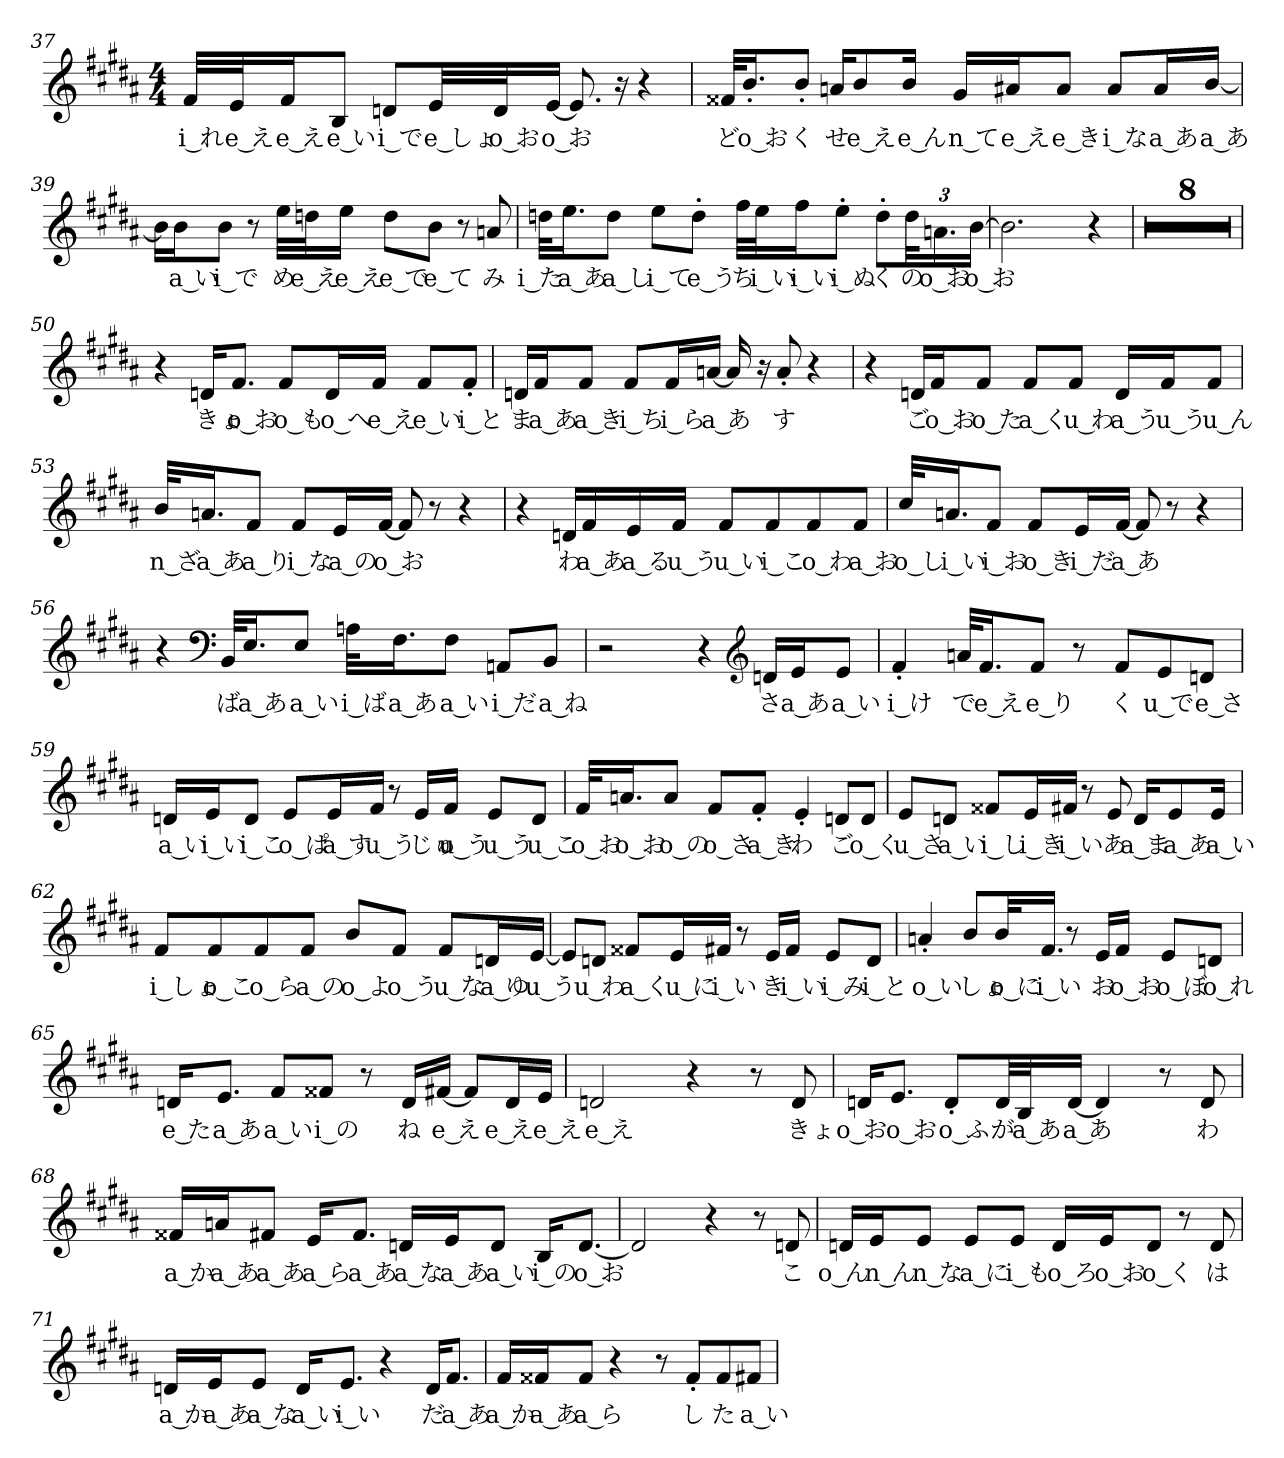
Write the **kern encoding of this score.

**kern	**text
*part1	*part1
*staff1	*staff1
*clefG2	*
*k[f#c#g#d#a#]	*
*M4/4	*
=37	=37
32f#LLL	i れ
32eJ	e え
16f#J	e え
8BJ	e い
8dnL	i で
32eLL	e しょ
32dJ	o お
[16eJJ	o お
8.e]	.
16r	.
4r	.
=38	=38
32f##XKLL	- ど
16.b'J	o お
8b'J	- く
16anKL	- せ
8b	e え
16bJk	e ん
16g#LL	n て
16a#XJ	e え
8a#J	e き
8a#L	i な
16a#L	a あ
[16bJJ	a あ
=39	=39
16bLL]	.
16bJ	a い
8bJ	i で
8r	.
32eeLLL	- め
32ddnJ	e え
16eeJJ	e え
8ddL	e で
8bJ	e て
8r	.
8an	- み
=40	=40
32ddnKLL	i た
16.eeJ	a あ
8ddJ	a し
8eeL	i て
8dd'J	e う
32ff#LLL	- ち
32eeJ	i い
16ff#J	i い
8ee'J	i ぬ
8dd'L	- く
48ddKL	- の
24.an	o お
[24bJJ	o お
=41	=41
2.b]	.
4r	.
=42	=42
1r	.
=43	=43
1r	.
=44	=44
1r	.
=45	=45
1r	.
=46	=46
1r	.
=47	=47
1r	.
=48	=48
1r	.
=49	=49
1r	.
=50	=50
4r	.
16dnKL	- きょ
8.f#J	o お
8f#L	o も
16dL	o へ
16f#JJ	e え
8f#L	e い
8f#'J	i と
=51	=51
16dnLL	- ま
16f#J	a あ
8f#J	a き
8f#L	i ち
16f#L	i ら
[16anJJ	a あ
16a]	.
16r	.
8a'	- す
4r	.
=52	=52
4r	.
16dnLL	- ご
16f#J	o お
8f#J	o た
8f#L	a く
8f#J	u わ
16dLL	a う
16f#J	u う
8f#J	u ん
=53	=53
32bKLL	n ざ
16.anJ	a あ
8f#J	a り
8f#L	i な
16eL	a の
[16f#JJ	o お
8f#]	.
8r	.
4r	.
=54	=54
4r	.
16dnLL	- わ
16f#	a あ
16e	a る
16f#JJ	u う
8f#L	u い
8f#	i こ
8f#	o わ
8f#J	a お
=55	=55
32cc#KLL	o し
16.anJ	i い
8f#J	i お
8f#L	o き
16eL	i だ
[16f#JJ	a あ
8f#]	.
8r	.
4r	.
=56	=56
4r	.
*clefF4	*
32BBKLL	- ば
16.EJ	a あ
8EJ	a い
32AnKLL	i ば
16.F#J	a あ
8F#J	a い
8AAnL	i だ
8BBJ	a ね
=57	=57
2r	.
4r	.
*clefG2	*
16dnLL	- さ
16eJ	a あ
8eJ	a い
=58	=58
4f#'	i け
32anKLL	- で
16.f#J	e え
8f#J	e り
8r	.
8f#L	- く
8e	u で
8dnJ	e さ
=59	=59
16dnLL	a い
16eJ	i い
8dJ	i こ
8eL	o ぱ
16eL	a す
16f#JJ	u う
8r	.
16eLL	- じゅ
16f#JJ	u う
8eL	u う
8dJ	u こ
=60	=60
32f#KLL	o お
16.anJ	o お
8aJ	o の
8f#L	o さ
8f#'J	a き
4e'	- わ
8dnL	- ご
8dJ	o く
=61	=61
8eL	u さ
8dnJ	a い
8f##XL	i し
16eL	i き
16f#XJJ	i い
8r	.
8e	- あ
16dKL	a ま
8e	a あ
16eJk	a い
=62	=62
8f#L	i しょ
8f#	o こ
8f#	o ら
8f#J	a の
8bL	o よ
8f#J	o う
8f#L	u な
16dnL	a ゆ
[16eJJ	u う
=63	=63
8eL]	.
8dnJ	u わ
8f##XL	a く
16eL	u に
16f#XJJ	i い
8r	.
16eLL	- き
16f#JJ	i い
8eL	i み
8dJ	i と
=64	=64
4an'	o い
8bL	- しょ
32bKL	o に
16.f#JJ	i い
8r	.
16eLL	- お
16f#JJ	o お
8eL	o ぼ
8dnJ	o れ
=65	=65
16dnKL	e た
8.eJ	a あ
8f#L	a い
8f##XJ	i の
8r	.
16dLL	- ね
[16f#XJJ	e え
8f#L]	.
16dL	e え
16eJJ	e え
=66	=66
2dn	e え
4r	.
8r	.
8d	- きょ
=67	=67
16dnKL	o お
8.eJ	o お
8d'L	o ふ
32dLL	- が
32BJ	a あ
[16dJJ	a あ
4d]	.
8r	.
8d	- わ
=68	=68
16f##XLL	a か
16anJ	a あ
8f#XJ	a あ
16eKL	a ら
8.f#J	a あ
16dnLL	a な
16eJ	a あ
8dJ	a い
16BKL	i の
[8.dJ	o お
=69	=69
2d]	.
4r	.
8r	.
8dn	- こ
=70	=70
16dnLL	o ん
16eJ	n ん
8eJ	n な
8eL	a に
8eJ	i も
16dLL	o ろ
16eJ	o お
8dJ	o く
8r	.
8d	- は
=71	=71
16dnLL	a か
16eJ	a あ
8eJ	a な
16dKL	a い
8.eJ	i い
4r	.
16dKL	- だ
8.f#J	a あ
=72	=72
16f#LL	a か
16f##XJ	a あ
8f##J	a ら
4r	.
8r	.
8f##'L	- し
8f##	- た
8f#XJ	a い
=	=
*-	*-
